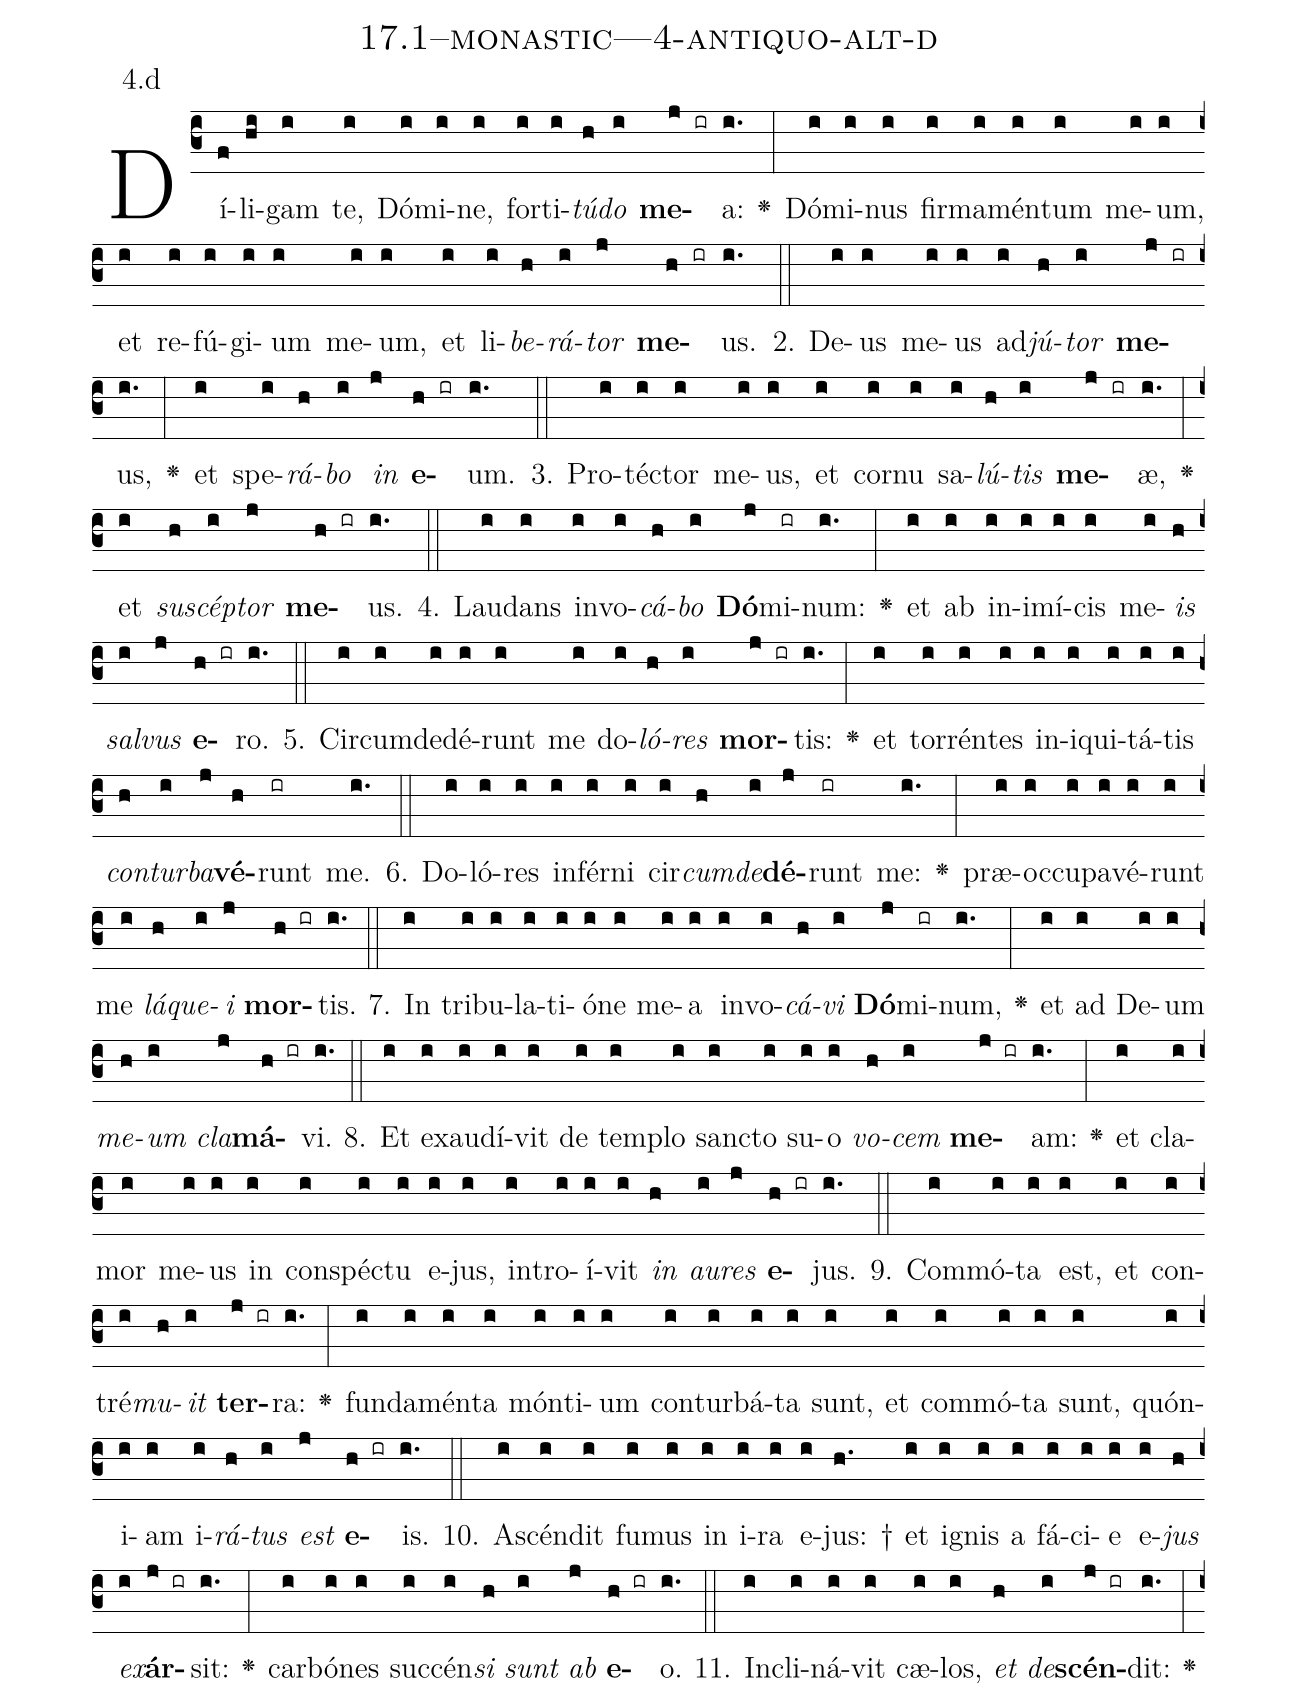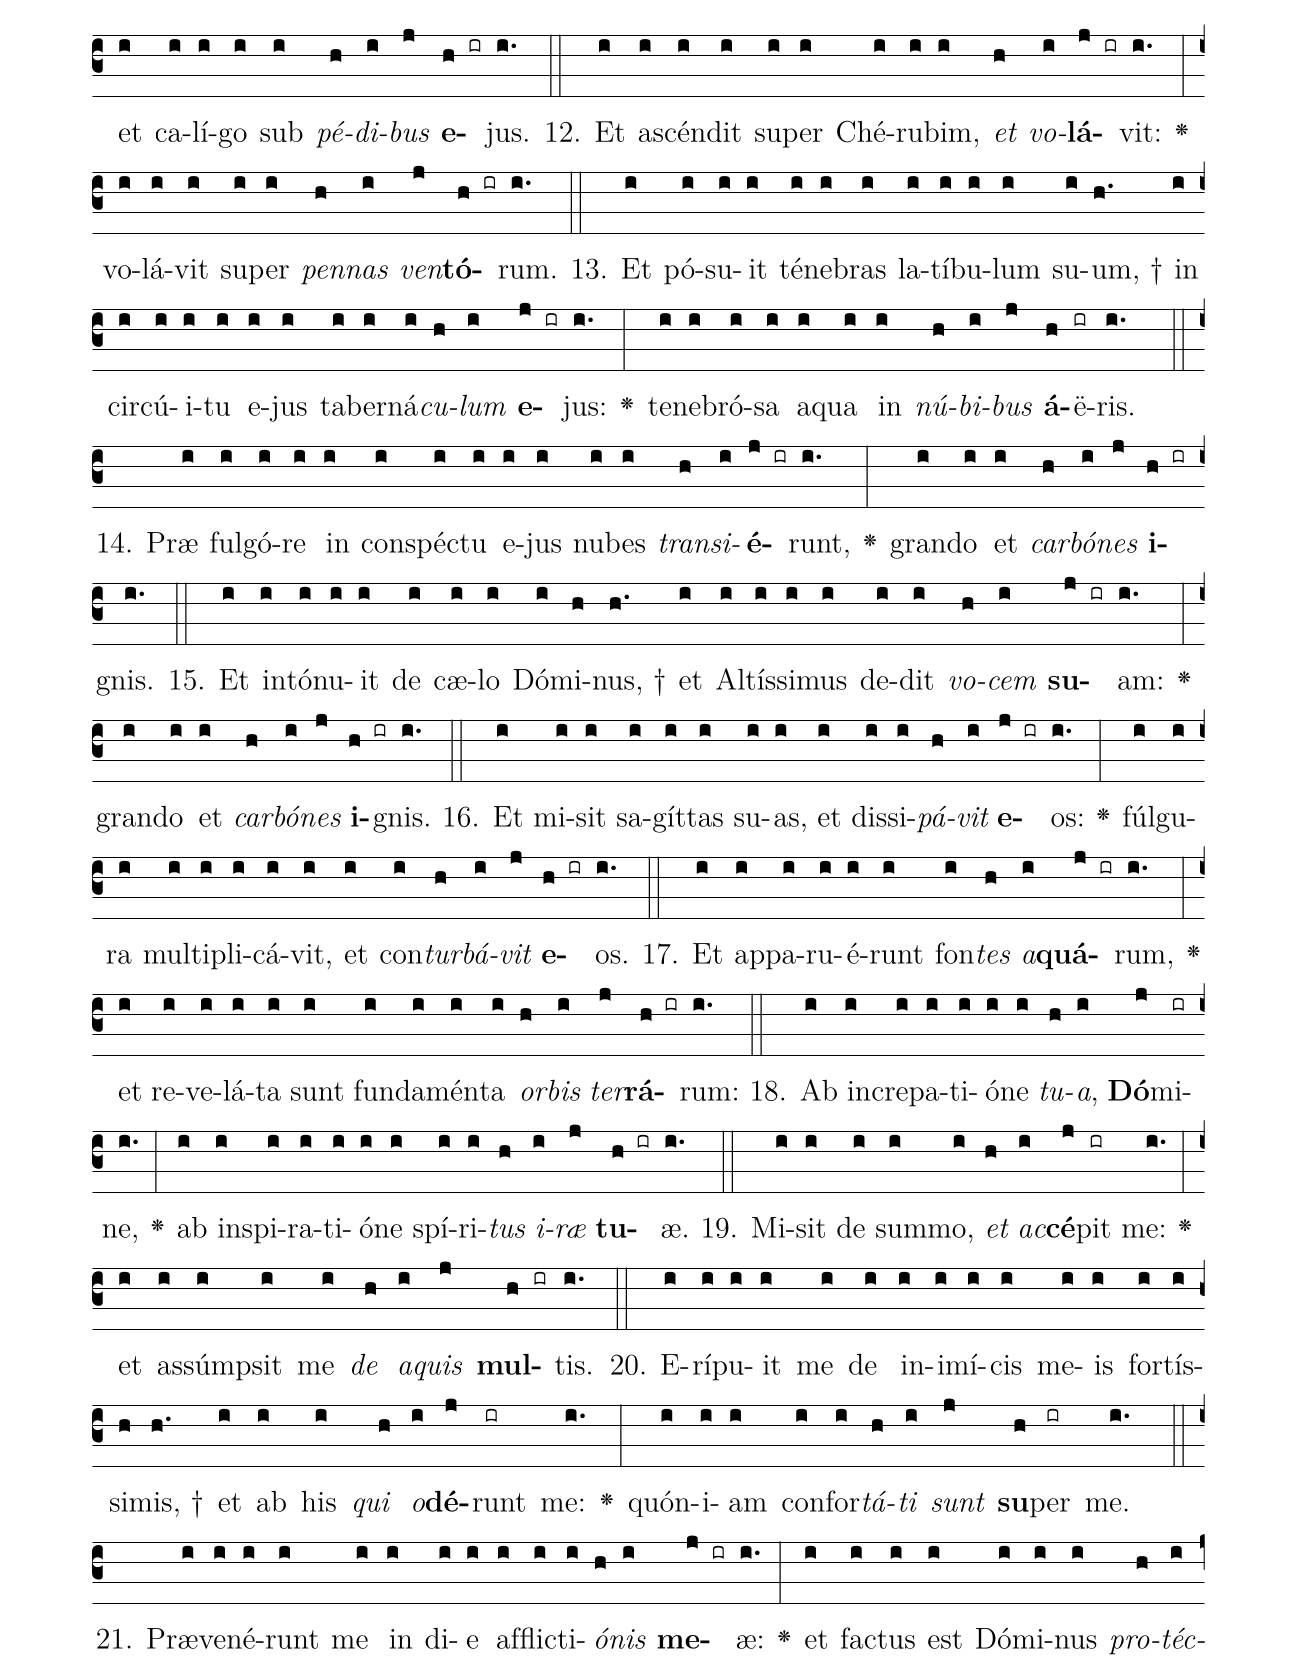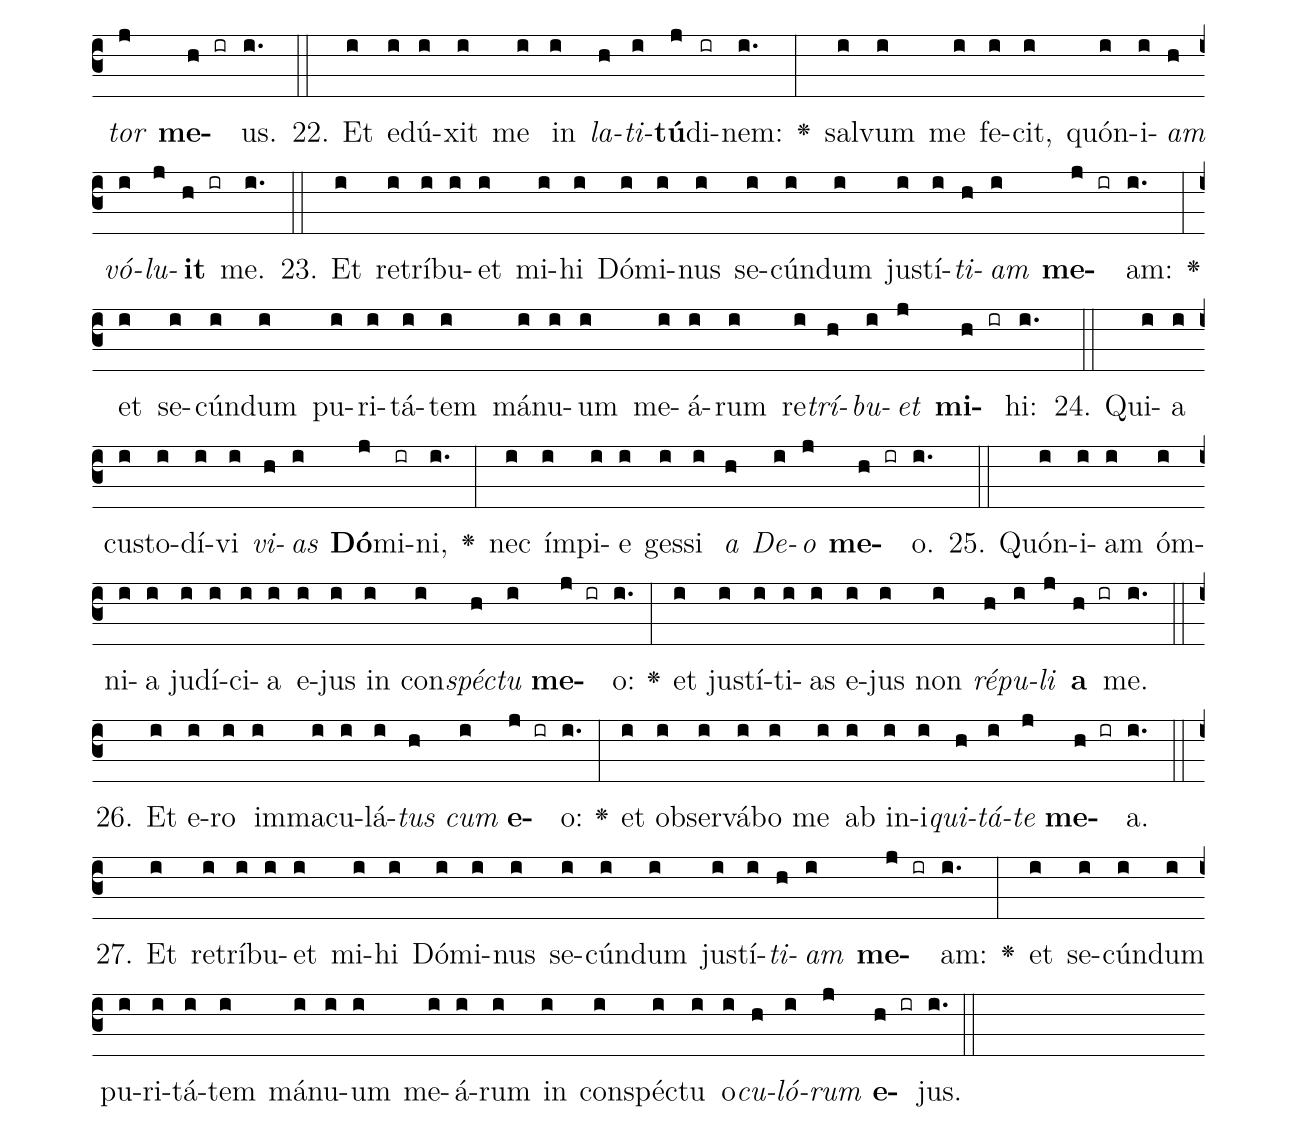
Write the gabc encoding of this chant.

name: 17.1--monastic---4-antiquo-alt-d;
annotation: 4.d;
%%
(c3)Dí(f)li(hi)gam(i) te,(i) Dó(i)mi(i)ne,(i) for(i)ti(i)<i>tú</i>(h)<i>do</i>(i) <b>me</b>(j ir)a:(i.) <v>\greheightstar</v>(:) Dó(i)mi(i)nus(i) fir(i)ma(i)mén(i)tum(i) me(i)um,(i) et(i) re(i)fú(i)gi(i)um(i) me(i)um,(i) et(i) li(i)<i>be</i>(h)<i>rá</i>(i)<i>tor</i>(j) <b>me</b>(h ir)us.(i.) (::)
2. De(i)us(i) me(i)us(i) ad(i)<i>jú</i>(h)<i>tor</i>(i) <b>me</b>(j ir)us,(i.) <v>\greheightstar</v>(:) et(i) spe(i)<i>rá</i>(h)<i>bo</i>(i) <i>in</i>(j) <b>e</b>(h ir)um.(i.) (::)
3. Pro(i)téc(i)tor(i) me(i)us,(i) et(i) cor(i)nu(i) sa(i)<i>lú</i>(h)<i>tis</i>(i) <b>me</b>(j ir)æ,(i.) <v>\greheightstar</v>(:) et(i) <i>su</i>(h)<i>scép</i>(i)<i>tor</i>(j) <b>me</b>(h ir)us.(i.) (::)
4. Lau(i)dans(i) in(i)vo(i)<i>cá</i>(h)<i>bo</i>(i) <b>Dó</b>(j)mi(ir)num:(i.) <v>\greheightstar</v>(:) et(i) ab(i) in(i)i(i)mí(i)cis(i) me(i)<i>is</i>(h) <i>sal</i>(i)<i>vus</i>(j) <b>e</b>(h ir)ro.(i.) (::)
5. Cir(i)cum(i)de(i)dé(i)runt(i) me(i) do(i)<i>ló</i>(h)<i>res</i>(i) <b>mor</b>(j ir)tis:(i.) <v>\greheightstar</v>(:) et(i) tor(i)rén(i)tes(i) in(i)i(i)qui(i)tá(i)tis(i) <i>con</i>(h)<i>tur</i>(i)<i>ba</i>(j)<b>vé</b>(h)runt(ir) me.(i.) (::)
6. Do(i)ló(i)res(i) in(i)fér(i)ni(i) cir(i)<i>cum</i>(h)<i>de</i>(i)<b>dé</b>(j)runt(ir) me:(i.) <v>\greheightstar</v>(:) præ(i)oc(i)cu(i)pa(i)vé(i)runt(i) me(i) <i>lá</i>(h)<i>que</i>(i)<i>i</i>(j) <b>mor</b>(h ir)tis.(i.) (::)
7. In(i) tri(i)bu(i)la(i)ti(i)ó(i)ne(i) me(i)a(i) in(i)vo(i)<i>cá</i>(h)<i>vi</i>(i) <b>Dó</b>(j)mi(ir)num,(i.) <v>\greheightstar</v>(:) et(i) ad(i) De(i)um(i) <i>me</i>(h)<i>um</i>(i) <i>cla</i>(j)<b>má</b>(h ir)vi.(i.) (::)
8. Et(i) ex(i)au(i)dí(i)vit(i) de(i) tem(i)plo(i) sanc(i)to(i) su(i)o(i) <i>vo</i>(h)<i>cem</i>(i) <b>me</b>(j ir)am:(i.) <v>\greheightstar</v>(:) et(i) cla(i)mor(i) me(i)us(i) in(i) con(i)spéc(i)tu(i) e(i)jus,(i) in(i)tro(i)í(i)vit(i) <i>in</i>(h) <i>au</i>(i)<i>res</i>(j) <b>e</b>(h ir)jus.(i.) (::)
9. Com(i)mó(i)ta(i) est,(i) et(i) con(i)tré(i)<i>mu</i>(h)<i>it</i>(i) <b>ter</b>(j ir)ra:(i.) <v>\greheightstar</v>(:) fun(i)da(i)mén(i)ta(i) món(i)ti(i)um(i) con(i)tur(i)bá(i)ta(i) sunt,(i) et(i) com(i)mó(i)ta(i) sunt,(i) quón(i)i(i)am(i) i(i)<i>rá</i>(h)<i>tus</i>(i) <i>est</i>(j) <b>e</b>(h ir)is.(i.) (::)
10. A(i)scén(i)dit(i) fu(i)mus(i) in(i) i(i)ra(i) e(i)jus: †(h.) et(i) i(i)gnis(i) a(i) fá(i)ci(i)e(i) e(i)<i>jus</i>(h) <i>ex</i>(i)<b>ár</b>(j ir)sit:(i.) <v>\greheightstar</v>(:) car(i)bó(i)nes(i) suc(i)cén(i)<i>si</i>(h) <i>sunt</i>(i) <i>ab</i>(j) <b>e</b>(h ir)o.(i.) (::)
11. In(i)cli(i)ná(i)vit(i) cæ(i)los,(i) <i>et</i>(h) <i>de</i>(i)<b>scén</b>(j ir)dit:(i.) <v>\greheightstar</v>(:) et(i) ca(i)lí(i)go(i) sub(i) <i>pé</i>(h)<i>di</i>(i)<i>bus</i>(j) <b>e</b>(h ir)jus.(i.) (::)
12. Et(i) a(i)scén(i)dit(i) su(i)per(i) Ché(i)ru(i)bim,(i) <i>et</i>(h) <i>vo</i>(i)<b>lá</b>(j ir)vit:(i.) <v>\greheightstar</v>(:) vo(i)lá(i)vit(i) su(i)per(i) <i>pen</i>(h)<i>nas</i>(i) <i>ven</i>(j)<b>tó</b>(h ir)rum.(i.) (::)
13. Et(i) pó(i)su(i)it(i) té(i)ne(i)bras(i) la(i)tí(i)bu(i)lum(i) su(i)um, †(h.) in(i) cir(i)cú(i)i(i)tu(i) e(i)jus(i) ta(i)ber(i)ná(i)<i>cu</i>(h)<i>lum</i>(i) <b>e</b>(j ir)jus:(i.) <v>\greheightstar</v>(:) te(i)ne(i)bró(i)sa(i) a(i)qua(i) in(i) <i>nú</i>(h)<i>bi</i>(i)<i>bus</i>(j) <b>á</b>(h)ë(ir)ris.(i.) (::)
14. Præ(i) ful(i)gó(i)re(i) in(i) con(i)spéc(i)tu(i) e(i)jus(i) nu(i)bes(i) <i>trans</i>(h)<i>i</i>(i)<b>é</b>(j ir)runt,(i.) <v>\greheightstar</v>(:) gran(i)do(i) et(i) <i>car</i>(h)<i>bó</i>(i)<i>nes</i>(j) <b>i</b>(h ir)gnis.(i.) (::)
15. Et(i) in(i)tó(i)nu(i)it(i) de(i) cæ(i)lo(i) Dó(i)mi(h)nus, †(h.) et(i) Al(i)tís(i)si(i)mus(i) de(i)dit(i) <i>vo</i>(h)<i>cem</i>(i) <b>su</b>(j ir)am:(i.) <v>\greheightstar</v>(:) gran(i)do(i) et(i) <i>car</i>(h)<i>bó</i>(i)<i>nes</i>(j) <b>i</b>(h ir)gnis.(i.) (::)
16. Et(i) mi(i)sit(i) sa(i)gít(i)tas(i) su(i)as,(i) et(i) dis(i)si(i)<i>pá</i>(h)<i>vit</i>(i) <b>e</b>(j ir)os:(i.) <v>\greheightstar</v>(:) fúl(i)gu(i)ra(i) mul(i)ti(i)pli(i)cá(i)vit,(i) et(i) con(i)<i>tur</i>(h)<i>bá</i>(i)<i>vit</i>(j) <b>e</b>(h ir)os.(i.) (::)
17. Et(i) ap(i)pa(i)ru(i)é(i)runt(i) fon(i)<i>tes</i>(h) <i>a</i>(i)<b>quá</b>(j ir)rum,(i.) <v>\greheightstar</v>(:) et(i) re(i)ve(i)lá(i)ta(i) sunt(i) fun(i)da(i)mén(i)ta(i) <i>or</i>(h)<i>bis</i>(i) <i>ter</i>(j)<b>rá</b>(h ir)rum:(i.) (::)
18. Ab(i) in(i)cre(i)pa(i)ti(i)ó(i)ne(i) <i>tu</i>(h)<i>a</i>,(i) <b>Dó</b>(j)mi(ir)ne,(i.) <v>\greheightstar</v>(:) ab(i) in(i)spi(i)ra(i)ti(i)ó(i)ne(i) spí(i)ri(i)<i>tus</i>(h) <i>i</i>(i)<i>ræ</i>(j) <b>tu</b>(h ir)æ.(i.) (::)
19. Mi(i)sit(i) de(i) sum(i)mo,(i) <i>et</i>(h) <i>ac</i>(i)<b>cé</b>(j)pit(ir) me:(i.) <v>\greheightstar</v>(:) et(i) as(i)súmp(i)sit(i) me(i) <i>de</i>(h) <i>a</i>(i)<i>quis</i>(j) <b>mul</b>(h ir)tis.(i.) (::)
20. E(i)rí(i)pu(i)it(i) me(i) de(i) in(i)i(i)mí(i)cis(i) me(i)is(i) for(i)tís(i)si(h)mis, †(h.) et(i) ab(i) his(i) <i>qui</i>(h) <i>o</i>(i)<b>dé</b>(j)runt(ir) me:(i.) <v>\greheightstar</v>(:) quón(i)i(i)am(i) con(i)for(i)<i>tá</i>(h)<i>ti</i>(i) <i>sunt</i>(j) <b>su</b>(h)per(ir) me.(i.) (::)
21. Præ(i)ve(i)né(i)runt(i) me(i) in(i) di(i)e(i) af(i)flic(i)ti(i)<i>ó</i>(h)<i>nis</i>(i) <b>me</b>(j ir)æ:(i.) <v>\greheightstar</v>(:) et(i) fac(i)tus(i) est(i) Dó(i)mi(i)nus(i) <i>pro</i>(h)<i>téc</i>(i)<i>tor</i>(j) <b>me</b>(h ir)us.(i.) (::)
22. Et(i) e(i)dú(i)xit(i) me(i) in(i) <i>la</i>(h)<i>ti</i>(i)<b>tú</b>(j)di(ir)nem:(i.) <v>\greheightstar</v>(:) sal(i)vum(i) me(i) fe(i)cit,(i) quón(i)i(i)<i>am</i>(h) <i>vó</i>(i)<i>lu</i>(j)<b>it</b>(h ir) me.(i.) (::)
23. Et(i) re(i)trí(i)bu(i)et(i) mi(i)hi(i) Dó(i)mi(i)nus(i) se(i)cún(i)dum(i) jus(i)tí(i)<i>ti</i>(h)<i>am</i>(i) <b>me</b>(j ir)am:(i.) <v>\greheightstar</v>(:) et(i) se(i)cún(i)dum(i) pu(i)ri(i)tá(i)tem(i) má(i)nu(i)um(i) me(i)á(i)rum(i) re(i)<i>trí</i>(h)<i>bu</i>(i)<i>et</i>(j) <b>mi</b>(h ir)hi:(i.) (::)
24. Qui(i)a(i) cus(i)to(i)dí(i)vi(i) <i>vi</i>(h)<i>as</i>(i) <b>Dó</b>(j)mi(ir)ni,(i.) <v>\greheightstar</v>(:) nec(i) ím(i)pi(i)e(i) ges(i)si(i) <i>a</i>(h) <i>De</i>(i)<i>o</i>(j) <b>me</b>(h ir)o.(i.) (::)
25. Quón(i)i(i)am(i) óm(i)ni(i)a(i) ju(i)dí(i)ci(i)a(i) e(i)jus(i) in(i) con(i)<i>spéc</i>(h)<i>tu</i>(i) <b>me</b>(j ir)o:(i.) <v>\greheightstar</v>(:) et(i) jus(i)tí(i)ti(i)as(i) e(i)jus(i) non(i) <i>ré</i>(h)<i>pu</i>(i)<i>li</i>(j) <b>a</b>(h ir) me.(i.) (::)
26. Et(i) e(i)ro(i) im(i)ma(i)cu(i)lá(i)<i>tus</i>(h) <i>cum</i>(i) <b>e</b>(j ir)o:(i.) <v>\greheightstar</v>(:) et(i) ob(i)ser(i)vá(i)bo(i) me(i) ab(i) in(i)i(i)<i>qui</i>(h)<i>tá</i>(i)<i>te</i>(j) <b>me</b>(h ir)a.(i.) (::)
27. Et(i) re(i)trí(i)bu(i)et(i) mi(i)hi(i) Dó(i)mi(i)nus(i) se(i)cún(i)dum(i) jus(i)tí(i)<i>ti</i>(h)<i>am</i>(i) <b>me</b>(j ir)am:(i.) <v>\greheightstar</v>(:) et(i) se(i)cún(i)dum(i) pu(i)ri(i)tá(i)tem(i) má(i)nu(i)um(i) me(i)á(i)rum(i) in(i) con(i)spéc(i)tu(i) o(i)<i>cu</i>(h)<i>ló</i>(i)<i>rum</i>(j) <b>e</b>(h ir)jus.(i.) (::)
